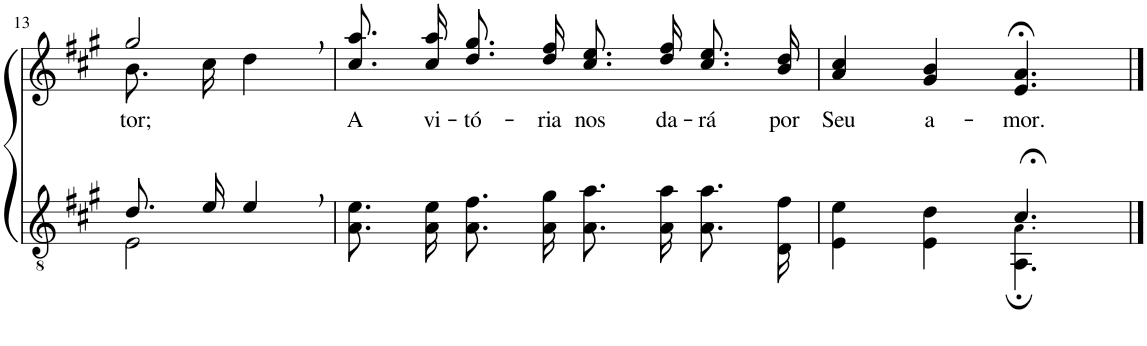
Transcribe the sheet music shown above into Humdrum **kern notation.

**kern	**kern	**text
*part2	*part1	*part1
*staff2	*staff1	*staff1
*I"Parte III e IV	*I"Parte I e II	*
!!LO:PB:g=z
*clefGv2	*clefG2	*
*Trd3c5	*Trd3c5	*
*k[f#c#g#]	*k[f#c#g#]	*
*M4/4	*M4/4	*
=13	=13	=13
*^	*^	*
!	!	!	!	!LO:LY:b
8.d/L	2E\	2gg#,/	8.b\L	-tor;
16e/Jk	.	.	16cc#\Jk	.
4e,/	.	.	4dd\	.
*v	*v	*	*	*
=14	=14	=14	=14
!	!	!	!LO:LY:b
*	*v	*v	*
8.A\ 8.e\L	8.cc#\ 8.aa\L	A
!	!	!LO:LY:b
16A\ 16e\Jk	16cc#\ 16aa\Jk	vi-
!	!	!LO:LY:b
8.A\ 8.f#\L	8.dd\ 8.gg#\L	-tó-
!	!	!LO:LY:b
16A\ 16g#\Jk	16dd\ 16ff#\Jk	-ria
!	!	!LO:LY:b
8.A\ 8.a\L	8.cc#\ 8.ee\L	nos
!	!	!LO:LY:b
16A\ 16a\Jk	16dd\ 16ff#\Jk	da-
!	!	!LO:LY:b
8.A\ 8.a\L	8.cc#\ 8.ee\L	-rá
!	!	!LO:LY:b
16D\ 16f#\Jk	16b\ 16dd\Jk	por
=15	=15	=15
*^	*	*
!	!	!	!LO:LY:b
2ryy	4E\ 4e\	4a/ 4cc#/	Seu
!	!	!	!LO:LY:b
.	4E\ 4d\	4g#/ 4b/	a-
!	!	!	!LO:LY:b
4.c#;</	4.AA\; 4.A!\;	4.e/;< 4.a/;<	-mor.
*v	*v	*	*
==	==	==
*-	*-	*-
